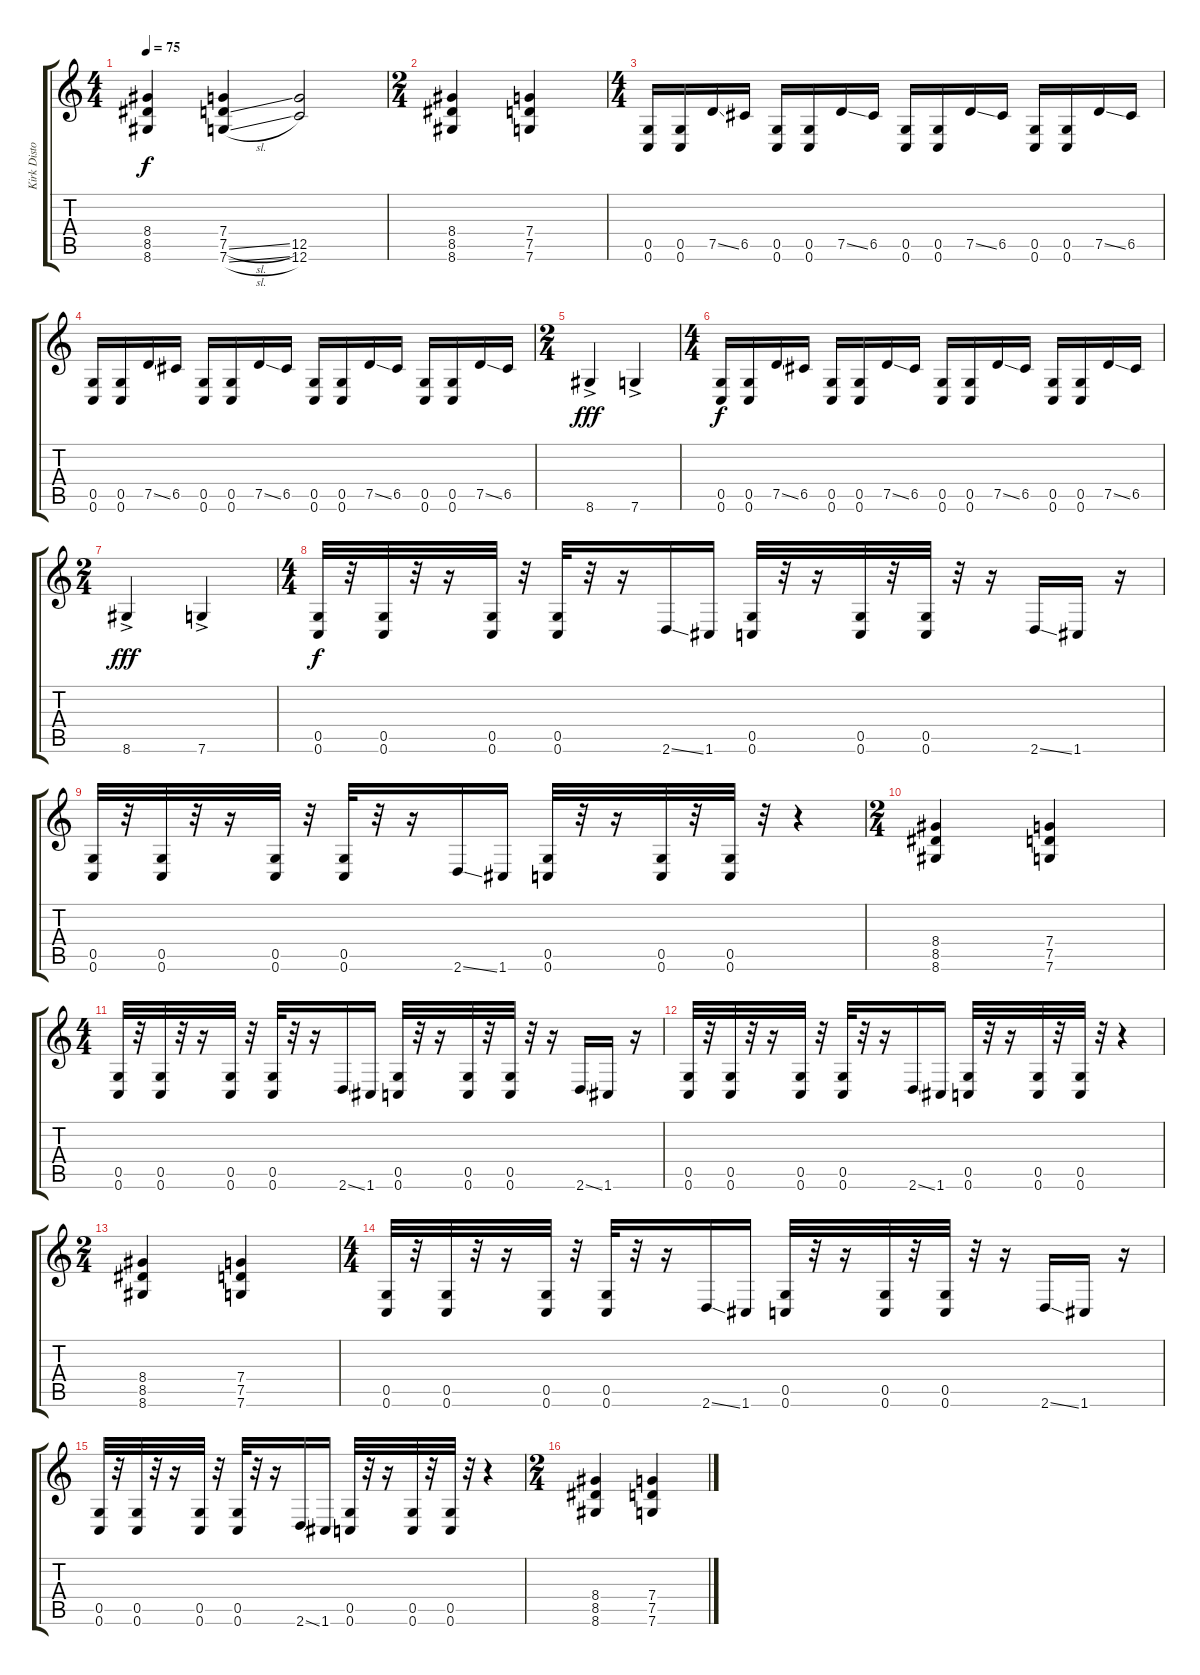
\track ("Kirk Distortion" "Kirk Disto") {instrument distortionguitar}
\staff {score tabs}
\tuning (D4 A3 F3 C3 G2 C2) {hide}
\ts (4 4)
\tempo 75
\clef g2
\ks c
(8.4 8.5 8.6).4{dy f} (7.4 7.5{sl} 7.6{sl}).4 (12.5 12.6).2 |
\ts (2 4)
(8.4 8.5 8.6).4 (7.4 7.5 7.6).4 |
\ts (4 4)
(0.5 0.6).16 (0.5 0.6).16 7.5{ss}.16 6.5.16 (0.5 0.6).16 (0.5 0.6).16 7.5{ss}.16 6.5.16 (0.5 0.6).16 (0.5 0.6).16 7.5{ss}.16 6.5.16 (0.5 0.6).16 (0.5 0.6).16 7.5{ss}.16 6.5.16 |
(0.5 0.6).16 (0.5 0.6).16 7.5{ss}.16 6.5.16 (0.5 0.6).16 (0.5 0.6).16 7.5{ss}.16 6.5.16 (0.5 0.6).16 (0.5 0.6).16 7.5{ss}.16 6.5.16 (0.5 0.6).16 (0.5 0.6).16 7.5{ss}.16 6.5.16 |
\ts (2 4)
8.6{ac}.4{dy fff} 7.6{ac}.4 |
\ts (4 4)
(0.5 0.6).16{dy f} (0.5 0.6).16 7.5{ss}.16 6.5.16 (0.5 0.6).16 (0.5 0.6).16 7.5{ss}.16 6.5.16 (0.5 0.6).16 (0.5 0.6).16 7.5{ss}.16 6.5.16 (0.5 0.6).16 (0.5 0.6).16 7.5{ss}.16 6.5.16 |
\ts (2 4)
8.6{ac}.4{dy fff} 7.6{ac}.4 |
\ts (4 4)
(0.5 0.6).32{dy f} r.32 (0.5 0.6).32 r.32 r.16 (0.5 0.6).32 r.32 (0.5 0.6).32 r.32 r.16 2.6{ss}.16 1.6.16 (0.5 0.6).32 r.32 r.16 (0.5 0.6).32 r.32 (0.5 0.6).32 r.32 r.16 2.6{ss}.16 1.6.16 r.16 |
(0.5 0.6).32 r.32 (0.5 0.6).32 r.32 r.16 (0.5 0.6).32 r.32 (0.5 0.6).32 r.32 r.16 2.6{ss}.16 1.6.16 (0.5 0.6).32 r.32 r.16 (0.5 0.6).32 r.32 (0.5 0.6).32 r.32 r.4 |
\ts (2 4)
(8.4 8.5 8.6).4 (7.4 7.5 7.6).4 |
\ts (4 4)
(0.5 0.6).32 r.32 (0.5 0.6).32 r.32 r.16 (0.5 0.6).32 r.32 (0.5 0.6).32 r.32 r.16 2.6{ss}.16 1.6.16 (0.5 0.6).32 r.32 r.16 (0.5 0.6).32 r.32 (0.5 0.6).32 r.32 r.16 2.6{ss}.16 1.6.16 r.16 |
(0.5 0.6).32 r.32 (0.5 0.6).32 r.32 r.16 (0.5 0.6).32 r.32 (0.5 0.6).32 r.32 r.16 2.6{ss}.16 1.6.16 (0.5 0.6).32 r.32 r.16 (0.5 0.6).32 r.32 (0.5 0.6).32 r.32 r.4 |
\ts (2 4)
(8.4 8.5 8.6).4 (7.4 7.5 7.6).4 |
\ts (4 4)
(0.5 0.6).32 r.32 (0.5 0.6).32 r.32 r.16 (0.5 0.6).32 r.32 (0.5 0.6).32 r.32 r.16 2.6{ss}.16 1.6.16 (0.5 0.6).32 r.32 r.16 (0.5 0.6).32 r.32 (0.5 0.6).32 r.32 r.16 2.6{ss}.16 1.6.16 r.16 |
(0.5 0.6).32 r.32 (0.5 0.6).32 r.32 r.16 (0.5 0.6).32 r.32 (0.5 0.6).32 r.32 r.16 2.6{ss}.16 1.6.16 (0.5 0.6).32 r.32 r.16 (0.5 0.6).32 r.32 (0.5 0.6).32 r.32 r.4 |
\ts (2 4)
(8.4 8.5 8.6).4 (7.4 7.5 7.6).4
